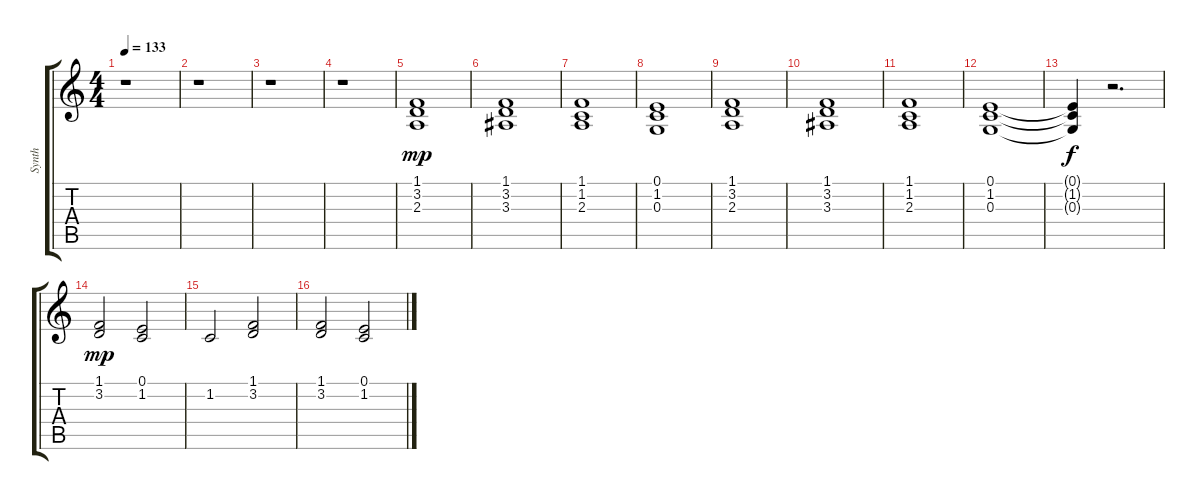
\track ("Synth" "Synth") {instrument synthstrings1}
\staff {score tabs}
\tuning (E4 B3 G3 D3 A2 E2) {hide}
\ts (4 4)
\tempo 133
\clef g2
\ks c
r.1{dy mp} |
r.1 |
r.1 |
r.1 |
(1.1 3.2 2.3).1 |
(1.1 3.2 3.3).1 |
(1.1 1.2 2.3).1 |
(0.1 1.2 0.3).1 |
(1.1 3.2 2.3).1 |
(1.1 3.2 3.3).1 |
(1.1 1.2 2.3).1 |
(0.1 1.2 0.3).1 |
(0.1{t} 1.2{t} 0.3{t}).4{dy f} r.2{d} |
(1.1 3.2).2{dy mp} (0.1 1.2).2 |
1.2.2 (1.1 3.2).2 |
(1.1 3.2).2 (0.1 1.2).2
